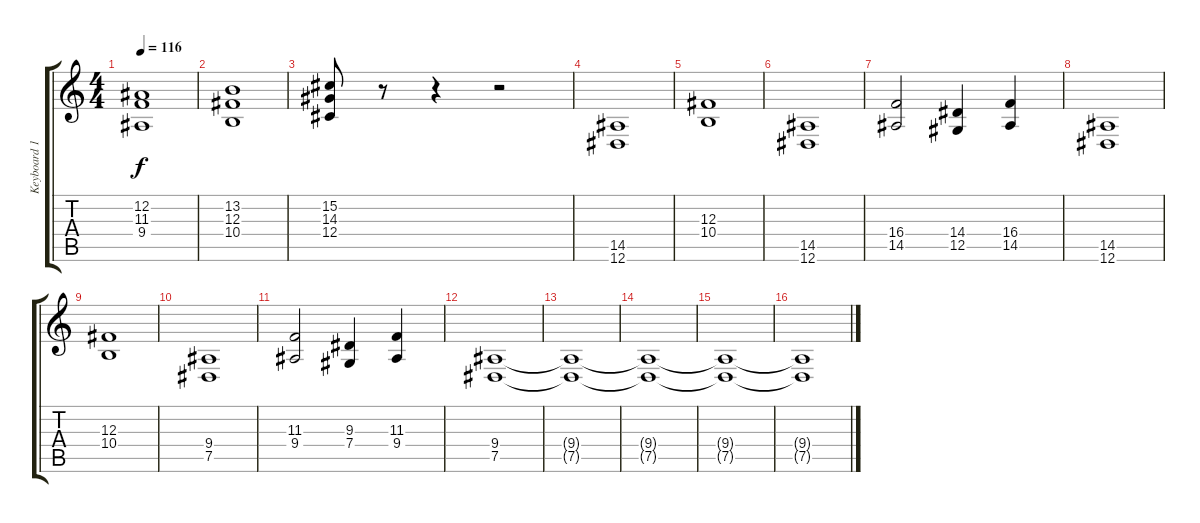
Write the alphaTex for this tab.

\track ("Keyboard 1" "Keyboard 1") {instrument stringensemble1}
\staff {score tabs}
\tuning (Eb4 Bb3 Gb3 Db3 Ab2 Eb2) {hide}
\ts (4 4)
\tempo 116
\clef g2
\ks c
(12.2 11.3 9.4).1{dy f} |
(13.2 12.3 10.4).1 |
(15.2 14.3 12.4).8 r.8 r.4 r.2 |
(14.5 12.6).1 |
(12.3 10.4).1 |
(14.5 12.6).1 |
(16.4 14.5).2 (14.4 12.5).4 (16.4 14.5).4 |
(14.5 12.6).1 |
(12.3 10.4).1 |
(9.4 7.5).1 |
(11.3 9.4).2 (9.3 7.4).4 (11.3 9.4).4 |
(9.4 7.5).1 |
(9.4{t} 7.5{t}).1 |
(9.4{t} 7.5{t}).1 |
(9.4{t} 7.5{t}).1 |
(9.4{t} 7.5{t}).1
